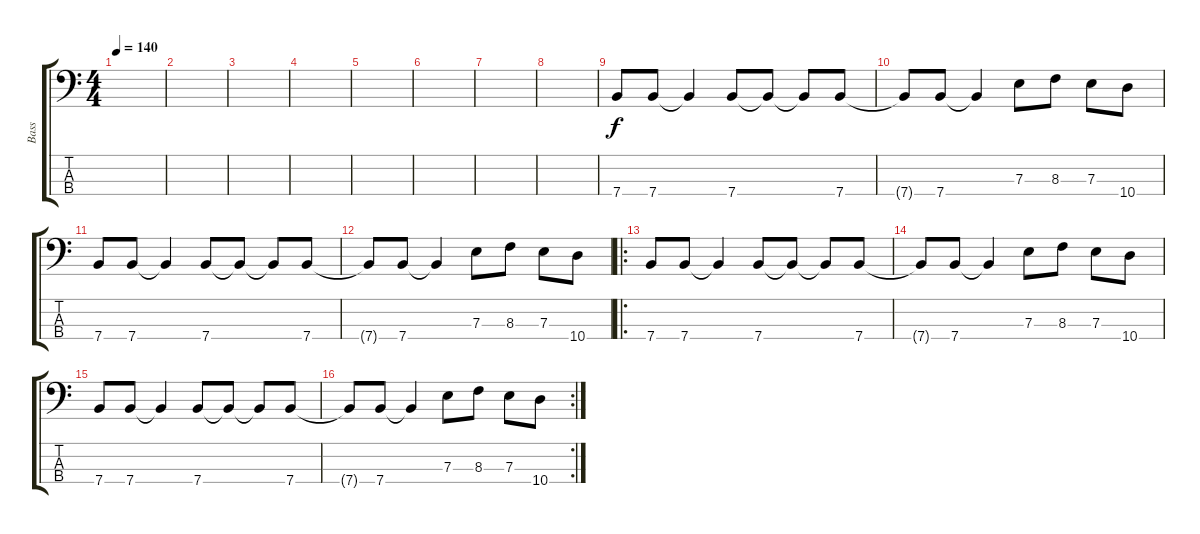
\track ("Bass" "Bass") {instrument electricbasspick}
\staff {score tabs}
\tuning (G2 D2 A1 E1) {hide}
\ts (4 4)
\tempo 140
\clef f4
\ks c
|
|
|
|
|
|
|
|
7.4.8 7.4.8 7.4{t}.4 7.4.8 7.4{t}.8 7.4{t}.8 7.4.8 |
7.4{t}.8 7.4.8 7.4{t}.4 7.3.8 8.3.8 7.3.8 10.4.8 |
7.4.8 7.4.8 7.4{t}.4 7.4.8 7.4{t}.8 7.4{t}.8 7.4.8 |
7.4{t}.8 7.4.8 7.4{t}.4 7.3.8 8.3.8 7.3.8 10.4.8 |
\ro
7.4.8 7.4.8 7.4{t}.4 7.4.8 7.4{t}.8 7.4{t}.8 7.4.8 |
7.4{t}.8 7.4.8 7.4{t}.4 7.3.8 8.3.8 7.3.8 10.4.8 |
7.4.8 7.4.8 7.4{t}.4 7.4.8 7.4{t}.8 7.4{t}.8 7.4.8 |
\rc 2
7.4{t}.8 7.4.8 7.4{t}.4 7.3.8 8.3.8 7.3.8 10.4.8
